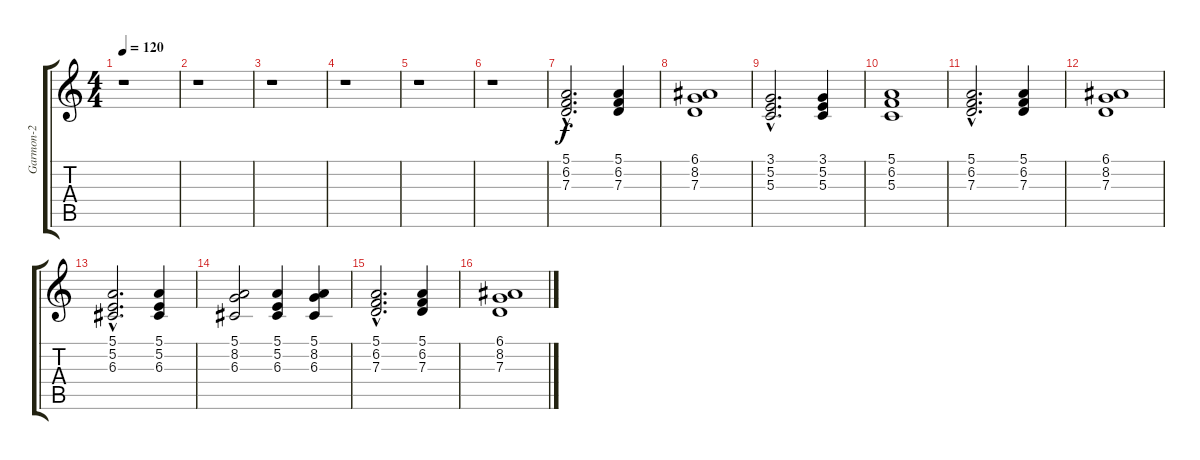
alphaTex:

\track ("Garmon-2" "Garmon-2") {instrument fx5brightness}
\staff {score tabs}
\tuning (E4 B3 G3 D3 A2 E2) {hide}
\ts (4 4)
\tempo 120
\clef g2
\ks c
r.1{dy f} |
r.1 |
r.1 |
r.1 |
r.1 |
r.1 |
(5.1{hac} 6.2{hac} 7.3{hac}).2{d} (5.1 6.2 7.3).4 |
(6.1 8.2 7.3).1 |
(3.1{hac} 5.2{hac} 5.3{hac}).2{d} (3.1 5.2 5.3).4 |
(5.1 6.2 5.3).1 |
(5.1{hac} 6.2{hac} 7.3{hac}).2{d} (5.1 6.2 7.3).4 |
(6.1 8.2 7.3).1 |
(5.1{hac} 5.2{hac} 6.3{hac}).2{d} (5.1 5.2 6.3).4 |
(5.1 8.2 6.3).2 (5.1 5.2 6.3).4 (5.1 8.2 6.3).4 |
(5.1{hac} 6.2{hac} 7.3{hac}).2{d} (5.1 6.2 7.3).4 |
(6.1 8.2 7.3).1
